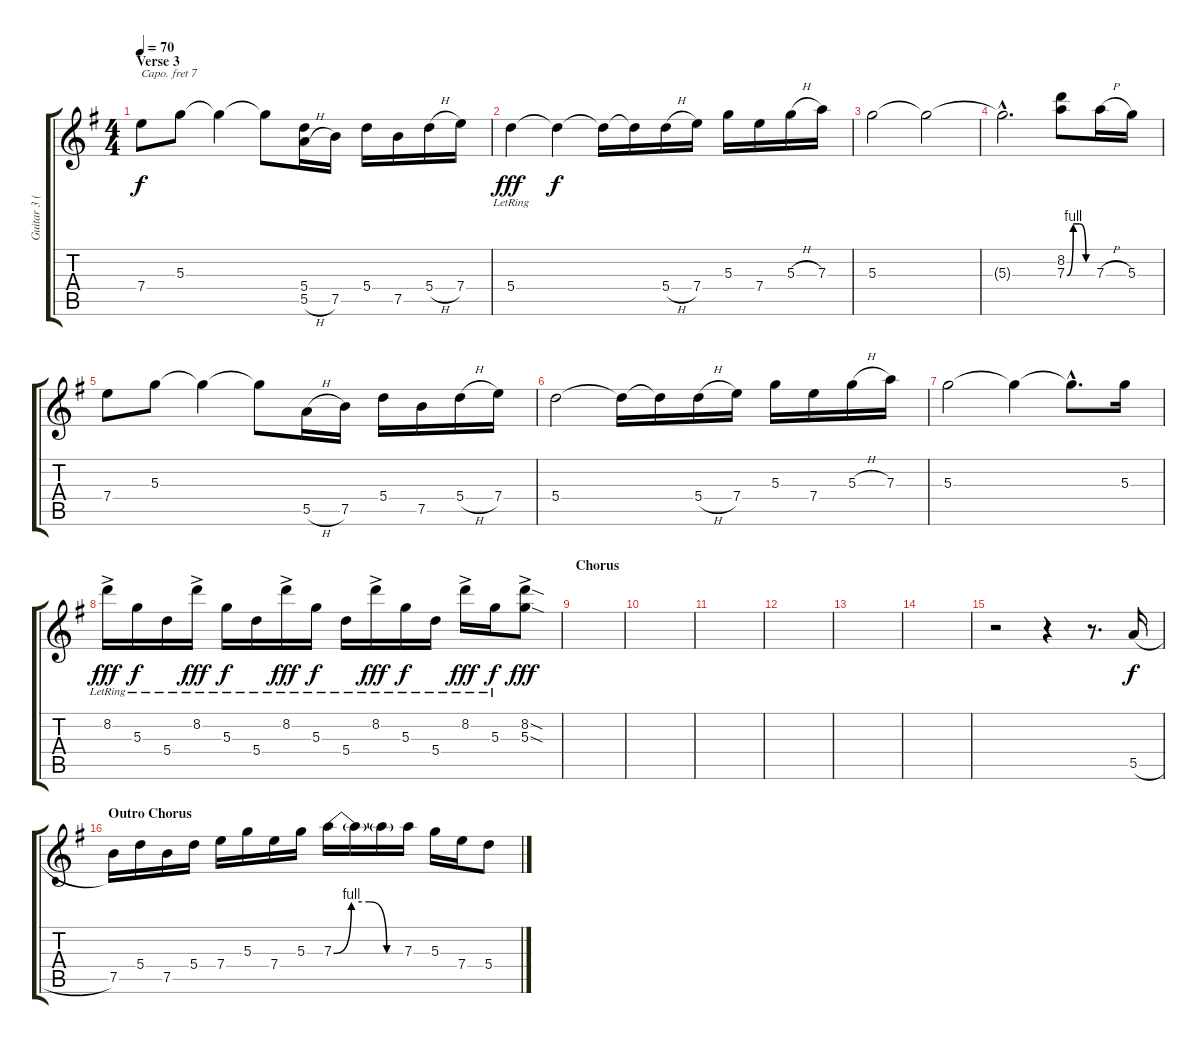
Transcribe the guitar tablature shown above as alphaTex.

\track ("Guitar 3 (Capo VII) SOLO" "Guitar 3 (") {instrument distortionguitar}
\staff {score tabs}
\capo 7
\tuning (E4 B3 G3 D3 A2 E2) {hide}
\ts (4 4)
\section ("" "Verse 3")
\tempo 70
\clef g2
\ks g
7.4.8{dy f} 5.3.8 5.3{t}.4 5.3{t}.8 (5.4 5.5{h}).16 7.5.16 5.4.16 7.5.16 5.4{h}.16 7.4.16 |
5.4{lr}.4{dy fff} 5.4{t}.4{dy f} 5.4{t}.16 5.4{t}.16 5.4{h}.16 7.4.16 5.3.16 7.4.16 5.3{h}.16 7.3.16 |
5.3.2 5.3{t}.2 |
5.3{hac t}.2{d} (8.2 7.3{be (custom 0 0 15 4 30 4 45 0 60 0)}).8 7.3{h}.16 5.3.16 |
7.4.8 5.3.8 5.3{t}.4 5.3{t}.8 5.5{h}.16 7.5.16 5.4.16 7.5.16 5.4{h}.16 7.4.16 |
5.4.2 5.4{t}.16 5.4{t}.16 5.4{h}.16 7.4.16 5.3.16 7.4.16 5.3{h}.16 7.3.16 |
5.3.2 5.3{t}.4 5.3{hac t}.8{d} 5.3.16 |
8.2{ac lr}.16{dy fff} 5.3{lr}.16{dy f} 5.4{lr}.16 8.2{ac lr}.16{dy fff} 5.3{lr}.16{dy f} 5.4{lr}.16 8.2{ac lr}.16{dy fff} 5.3{lr}.16{dy f} 5.4{lr}.16 8.2{ac lr}.16{dy fff} 5.3{lr}.16{dy f} 5.4{lr}.16 8.2{ac lr}.16{dy fff} 5.3{lr}.16{dy f} (8.2{sod ac} 5.3{sod}).8{dy fff} |
\section ("" "Chorus")
|
|
|
|
|
|
r.2 r.4 r.8{d} 5.5{h}.16{dy f} |
\section ("" "Outro Chorus")
7.5.16 5.4.16 7.5.16 5.4.16 7.4.16 5.3.16 7.4.16 5.3.16 7.3{be (custom 0 0 15 4 30 4 45 0 60 0)}.16 7.3{t}.16 7.3{t}.16 7.3.16 5.3.16 7.4.16 5.4.8
